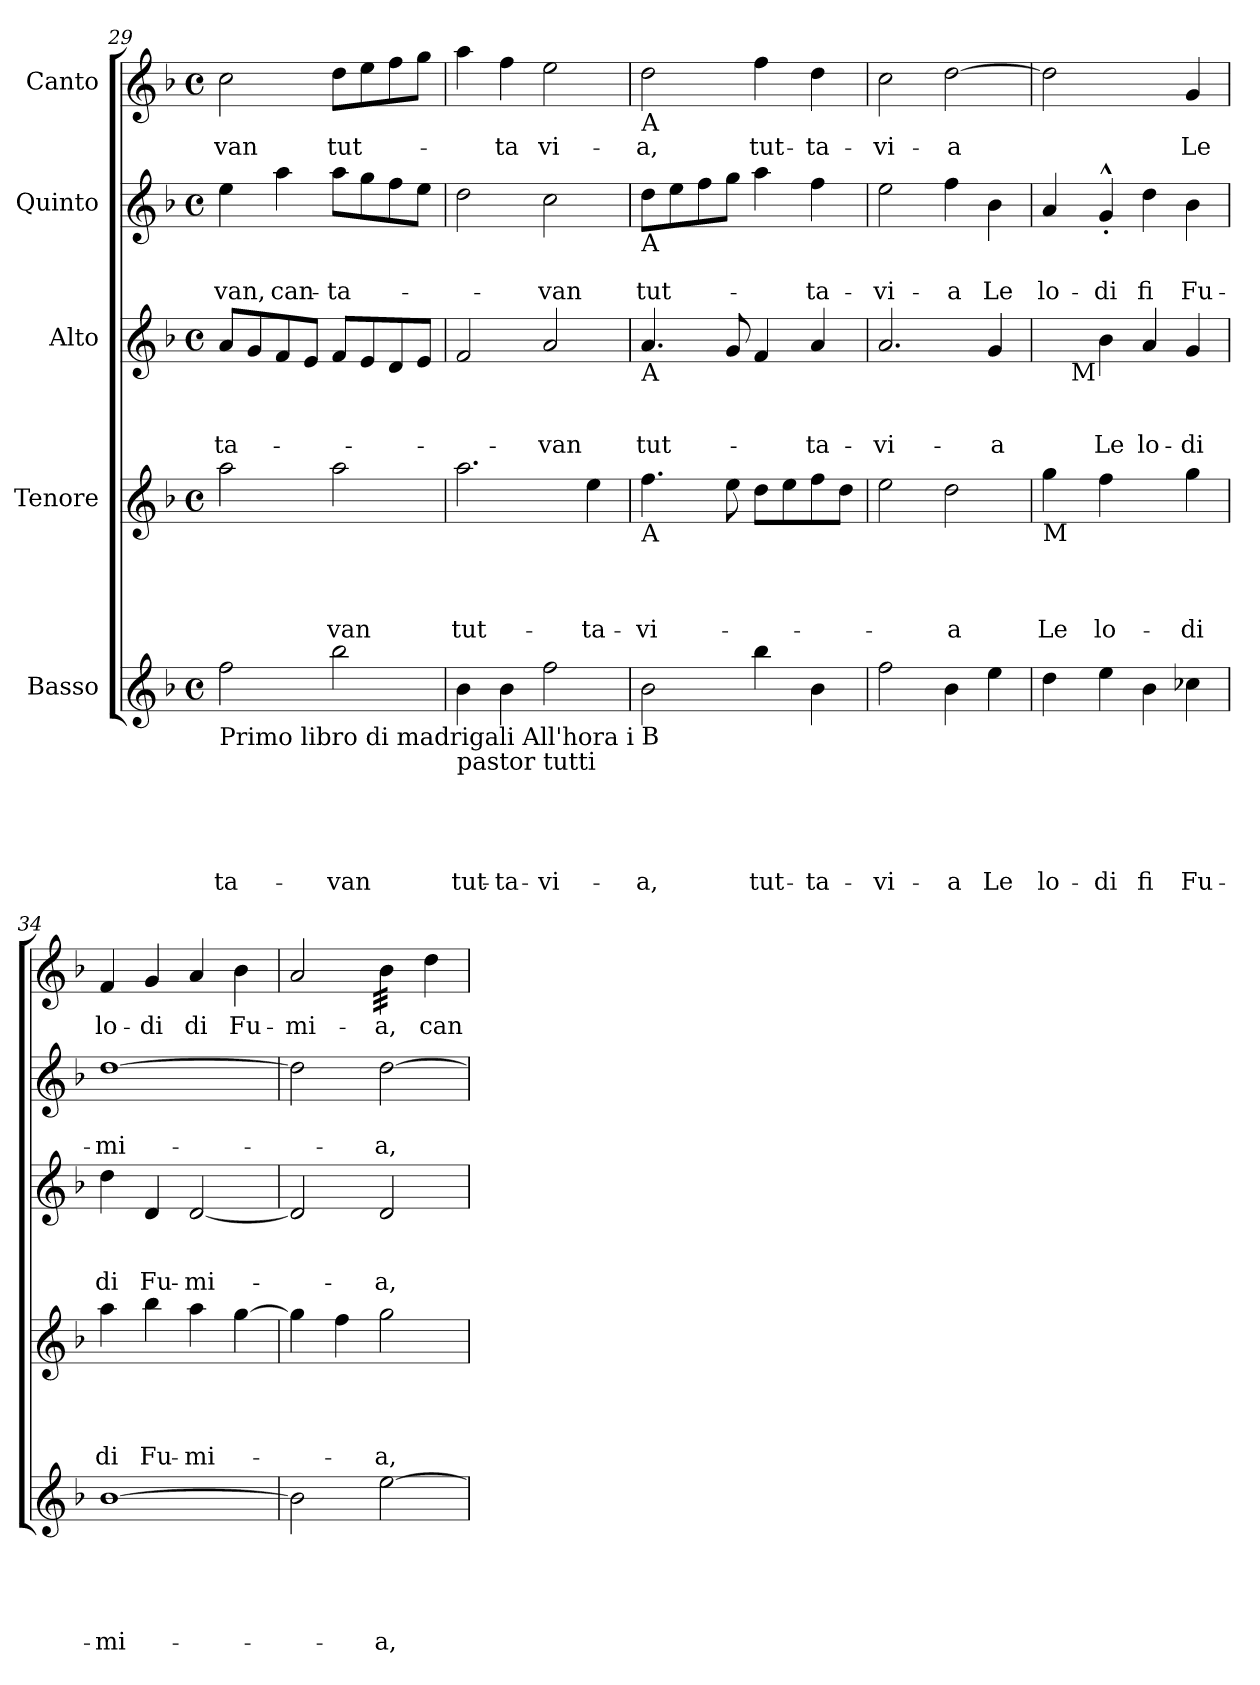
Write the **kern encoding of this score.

**kern	**text	**text	**text	**text	**text	**kern	**text	**text	**text	**text	**kern	**text	**text	**text	**kern	**text	**text	**kern	**text
*part5	*part5	*part5	*part5	*part5	*part5	*part4	*part4	*part4	*part4	*part4	*part3	*part3	*part3	*part3	*part2	*part2	*part2	*part1	*part1
*staff5	*staff5	*staff5	*staff5	*staff5	*staff5	*staff4	*staff4	*staff4	*staff4	*staff4	*staff3	*staff3	*staff3	*staff3	*staff2	*staff2	*staff2	*staff1	*staff1
*I"Basso	*	*	*	*	*	*I"Tenore	*	*	*	*	*I"Alto	*	*	*	*I"Quinto	*	*	*I"Canto	*
*clefG2	*	*	*	*	*	*clefG2	*	*	*	*	*clefG2	*	*	*	*clefG2	*	*	*clefG2	*
*k[b-]	*	*	*	*	*	*k[b-]	*	*	*	*	*k[b-]	*	*	*	*k[b-]	*	*	*k[b-]	*
*F:	*	*	*	*	*	*F:	*	*	*	*	*F:	*	*	*	*F:	*	*	*F:	*
*M4/4	*	*	*	*	*	*M4/4	*	*	*	*	*M4/4	*	*	*	*M4/4	*	*	*M4/4	*
*met(c)	*	*	*	*	*	*met(c)	*	*	*	*	*met(c)	*	*	*	*met(c)	*	*	*met(c)	*
=29	=29	=29	=29	=29	=29	=29	=29	=29	=29	=29	=29	=29	=29	=29	=29	=29	=29	=29	=29
!LO:TX:b:t=Primo libro di madrigali All'hora i	!	!	!	!	!	!	!	!	!	!	!	!	!	!	!	!	!	!	!
!	!	!	!	!	!LO:LY:b	!	!	!	!	!	!	!	!	!LO:LY:b	!	!	!LO:LY:b	!	!LO:LY:b
2ff\	.	.	.	.	-ta-	2aa\	.	.	.	.	8a/L	.	.	-ta-	4ee\	.	-van,	2cc\	-van
.	.	.	.	.	.	.	.	.	.	.	8g/	.	.	.	.	.	.	.	.
!	!	!	!	!	!	!	!	!	!	!	!	!	!	!	!	!	!LO:LY:b	!	!
.	.	.	.	.	.	.	.	.	.	.	8f/	.	.	.	4aa\	.	can-	.	.
.	.	.	.	.	.	.	.	.	.	.	8e/J	.	.	.	.	.	.	.	.
!	!	!	!	!	!LO:LY:b	!	!	!	!	!LO:LY:b	!	!	!	!	!	!	!LO:LY:b	!	!LO:LY:b
2bb-\	.	.	.	.	-van	2aa\	.	.	.	-van	8f/L	.	.	.	8aa\L	.	-ta-	8dd\L	tut-
.	.	.	.	.	.	.	.	.	.	.	8e/	.	.	.	8gg\	.	.	8ee\	.
.	.	.	.	.	.	.	.	.	.	.	8d/	.	.	.	8ff\	.	.	8ff\	.
.	.	.	.	.	.	.	.	.	.	.	8e/J	.	.	.	8ee\J	.	.	8gg\J	.
=30	=30	=30	=30	=30	=30	=30	=30	=30	=30	=30	=30	=30	=30	=30	=30	=30	=30	=30	=30
!LO:TX:b:t=pastor tutti	!	!	!	!	!	!	!	!	!	!	!	!	!	!	!	!	!	!	!
!	!	!	!	!	!LO:LY:b	!	!	!	!	!LO:LY:b	!	!	!	!	!	!	!	!	!
4b-\	.	.	.	.	tut-	2.aa\	.	.	.	tut-	2f/	.	.	.	2dd\	.	.	4aa\	.
!	!	!	!	!	!LO:LY:b	!	!	!	!	!	!	!	!	!	!	!	!	!	!LO:LY:b
4b-\	.	.	.	.	-ta-	.	.	.	.	.	.	.	.	.	.	.	.	4ff\	-ta
!	!	!	!	!	!LO:LY:b	!	!	!	!	!	!	!	!	!LO:LY:b	!	!	!LO:LY:b	!	!LO:LY:b
2ff\	.	.	.	.	-vi-	.	.	.	.	.	2a/	.	.	-van	2cc\	.	-van	2ee\	vi-
!	!	!	!	!	!	!	!	!	!	!LO:LY:b	!	!	!	!	!	!	!	!	!
.	.	.	.	.	.	4ee\	.	.	.	-ta-	.	.	.	.	.	.	.	.	.
!!LO:PB:g=z
=31	=31	=31	=31	=31	=31	=31	=31	=31	=31	=31	=31	=31	=31	=31	=31	=31	=31	=31	=31
!	!	!	!	!	!	!	!	!	!	!	!	!	!	!	!	!	!	!LO:TX:b:t=A	!
!	!	!	!	!	!	!	!	!	!	!	!	!	!	!	!LO:TX:b:t=A	!	!	!	!
!	!	!	!	!	!	!	!	!	!	!	!LO:TX:b:t=A	!	!	!	!	!	!	!	!
!	!	!	!	!	!	!LO:TX:b:t=A	!	!	!	!	!	!	!	!	!	!	!	!	!
!LO:TX:b:t=B	!	!	!	!	!	!	!	!	!	!	!	!	!	!	!	!	!	!	!
!	!	!	!	!	!LO:LY:b	!	!	!	!	!LO:LY:b	!	!	!	!LO:LY:b	!	!	!LO:LY:b	!	!LO:LY:b
2b-\	.	.	.	.	-a,	4.ff\	.	.	.	-vi-	4.a/	.	.	tut-	8dd\L	.	tut-	2dd\	-a,
.	.	.	.	.	.	.	.	.	.	.	.	.	.	.	8ee\	.	.	.	.
.	.	.	.	.	.	.	.	.	.	.	.	.	.	.	8ff\	.	.	.	.
.	.	.	.	.	.	8ee\	.	.	.	.	8g/	.	.	.	8gg\J	.	.	.	.
!	!	!	!	!	!LO:LY:b	!	!	!	!	!	!	!	!	!	!	!	!	!	!LO:LY:b
4bb-\	.	.	.	.	tut-	8dd\L	.	.	.	.	4f/	.	.	.	4aa\	.	.	4ff\	tut-
.	.	.	.	.	.	8ee\	.	.	.	.	.	.	.	.	.	.	.	.	.
!	!	!	!	!	!LO:LY:b	!	!	!	!	!	!	!	!	!LO:LY:b	!	!	!LO:LY:b	!	!LO:LY:b
4b-\	.	.	.	.	-ta-	8ff\	.	.	.	.	4a/	.	.	-ta-	4ff\	.	-ta-	4dd\	-ta-
.	.	.	.	.	.	8dd\J	.	.	.	.	.	.	.	.	.	.	.	.	.
=32	=32	=32	=32	=32	=32	=32	=32	=32	=32	=32	=32	=32	=32	=32	=32	=32	=32	=32	=32
!	!	!	!	!	!LO:LY:b	!	!	!	!	!	!	!	!	!LO:LY:b	!	!	!LO:LY:b	!	!LO:LY:b
2ff\	.	.	.	.	-vi-	2ee\	.	.	.	.	2.a/	.	.	-vi-	2ee\	.	-vi-	2cc\	-vi-
!	!	!	!	!	!LO:LY:b	!	!	!	!	!LO:LY:b	!	!	!	!	!	!	!LO:LY:b	!	!LO:LY:b
4b-\	.	.	.	.	-a	2dd\	.	.	.	-a	.	.	.	.	4ff\	.	-a	[>2dd\	-a
!	!	!	!	!	!LO:LY:b	!	!	!	!	!	!	!	!	!LO:LY:b	!	!	!LO:LY:b	!	!
4ee\	.	.	.	.	Le	.	.	.	.	.	4g/	.	.	-a	4b-\	.	Le	.	.
=33	=33	=33	=33	=33	=33	=33	=33	=33	=33	=33	=33	=33	=33	=33	=33	=33	=33	=33	=33
!	!	!	!	!	!	!LO:TX:b:t=M	!	!	!	!	!	!	!	!	!	!	!	!	!
!	!	!	!	!	!LO:LY:b	!	!	!	!	!LO:LY:b	!	!	!	!	!	!	!LO:LY:b	!	!
*	*	*	*	*	*	*	*	*	*	*	*^	*	*	*	*	*	*	*	*
4dd\	.	.	.	.	lo-	4gg\	.	.	.	Le	4ryy	8ryy	.	.	.	4a/	.	lo-	2dd\]	.
!	!	!	!	!	!	!	!	!	!	!	!	!LO:TX:b:t=M	!	!	!	!	!	!	!	!
.	.	.	.	.	.	.	.	.	.	.	.	2..ryy	.	.	.	.	.	.	.	.
!	!	!	!	!	!LO:LY:b	!	!	!	!	!LO:LY:b	!	!	!	!	!LO:LY:b	!	!	!LO:LY:b	!	!
4ee\	.	.	.	.	-di	4ff\	.	.	.	lo-	4b-\	.	.	.	Le	4g^^<'</	.	-di	.	.
!	!	!	!	!	!LO:LY:b	!	!	!	!	!	!	!	!	!	!LO:LY:b	!	!	!LO:LY:b	!	!
4b-\	.	.	.	.	fi	4ryy	.	.	.	.	4a/	.	.	.	lo-	4dd\	.	fi	4ryy	.
!	!	!	!	!	!LO:LY:b	!	!	!	!	!LO:LY:b	!	!	!	!	!LO:LY:b	!	!	!LO:LY:b	!	!LO:LY:b
4cc-X\	.	.	.	.	Fu-	4gg\	.	.	.	-di	4g/	.	.	.	-di	4b-\	.	Fu-	4g/	Le
=34	=34	=34	=34	=34	=34	=34	=34	=34	=34	=34	=34	=34	=34	=34	=34	=34	=34	=34	=34	=34
!	!	!	!	!	!LO:LY:b	!	!	!	!	!LO:LY:b	!	!	!	!	!LO:LY:b	!	!	!LO:LY:b	!	!LO:LY:b
*	*	*	*	*	*	*	*	*	*	*	*v	*v	*	*	*	*	*	*	*	*
[>1b-	.	.	.	.	-mi-	4aa\	.	.	.	di	4dd\	.	.	di	[>1dd	.	-mi-	4f/	lo-
!	!	!	!	!	!	!	!	!	!	!LO:LY:b	!	!	!	!LO:LY:b	!	!	!	!	!LO:LY:b
.	.	.	.	.	.	4bb-\	.	.	.	Fu-	4d/	.	.	Fu-	.	.	.	4g/	-di
!	!	!	!	!	!	!	!	!	!	!LO:LY:b	!	!	!	!LO:LY:b	!	!	!	!	!LO:LY:b
.	.	.	.	.	.	4aa\	.	.	.	-mi-	[<2d/	.	.	-mi-	.	.	.	4a/	di
!	!	!	!	!	!	!	!	!	!	!	!	!	!	!	!	!	!	!	!LO:LY:b
.	.	.	.	.	.	[>4gg\	.	.	.	.	.	.	.	.	.	.	.	4b-\	Fu-
=35	=35	=35	=35	=35	=35	=35	=35	=35	=35	=35	=35	=35	=35	=35	=35	=35	=35	=35	=35
!	!	!	!	!	!	!	!	!	!	!	!	!	!	!	!	!	!	!	!LO:LY:b
2b-\]	.	.	.	.	.	4gg\]	.	.	.	.	2d/]	.	.	.	2dd\]	.	.	2a/	-mi-
.	.	.	.	.	.	4ff\	.	.	.	.	.	.	.	.	.	.	.	.	.
!	!	!	!	!	!LO:LY:b	!	!	!	!	!LO:LY:b	!	!	!	!LO:LY:b	!	!	!LO:LY:b	!	!LO:LY:b
*	*	*	*	*	*	*	*	*	*	*	*	*	*	*	*	*	*	*tremolo	*
[<2ee\	.	.	.	.	-a,	2gg\	.	.	.	-a,	2d/	.	.	-a,	[<2dd\	.	-a,	32b-\LLL	-a,
.	.	.	.	.	.	.	.	.	.	.	.	.	.	.	.	.	.	32b-\	.
.	.	.	.	.	.	.	.	.	.	.	.	.	.	.	.	.	.	32b-\	.
.	.	.	.	.	.	.	.	.	.	.	.	.	.	.	.	.	.	32b-\	.
.	.	.	.	.	.	.	.	.	.	.	.	.	.	.	.	.	.	32b-\	.
.	.	.	.	.	.	.	.	.	.	.	.	.	.	.	.	.	.	32b-\	.
.	.	.	.	.	.	.	.	.	.	.	.	.	.	.	.	.	.	32b-\	.
.	.	.	.	.	.	.	.	.	.	.	.	.	.	.	.	.	.	32b-\JJJ	.
*	*	*	*	*	*	*	*	*	*	*	*	*	*	*	*	*	*	*Xtremolo	*
!	!	!	!	!	!	!	!	!	!	!	!	!	!	!	!	!	!	!	!LO:LY:b
.	.	.	.	.	.	.	.	.	.	.	.	.	.	.	.	.	.	4dd\	can-
=	=	=	=	=	=	=	=	=	=	=	=	=	=	=	=	=	=	=	=
*-	*-	*-	*-	*-	*-	*-	*-	*-	*-	*-	*-	*-	*-	*-	*-	*-	*-	*-	*-
